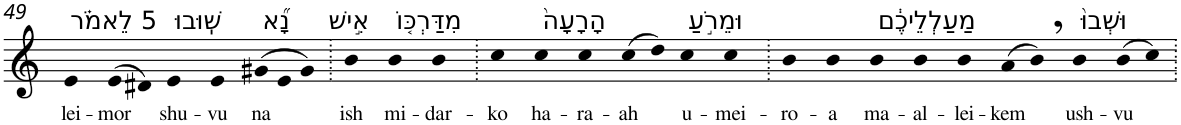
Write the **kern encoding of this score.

**kern	**text
*part1	*part1
*staff1	*staff1
*I"Piano	*
*I'Pno	*
!!LO:PB:g=z
*clefG2	*
*k[]	*
=49	=49
!LO:TX:a:t=5 לֵאמֹ֗ר	!
!	!LO:LY:b
4e	lei-
!	!LO:LY:b
(>8e	-mor
8d#X)	.
!LO:TX:a:t=שֽׁוּבוּ	!
!	!LO:LY:b
4e	shu-
!	!LO:LY:b
4e	-vu
*Xtuplet	*
!LO:TX:a:t=נָ֞א	!
!	!LO:LY:b
(>12g#X	na
12e	.
12g#)	.
=50.	=50.
!LO:TX:a:t=אִ֣ישׁ	!
!	!LO:LY:b
4b	ish
!LO:TX:a:t=מִדַּרְכּ֤וֹ	!
!	!LO:LY:b
4b	mi-
!	!LO:LY:b
4b	-dar-
=51.	=51.
!	!LO:LY:b
4cc	-ko
!LO:TX:a:t=הָרָעָה֙	!
!	!LO:LY:b
4cc	ha-
!	!LO:LY:b
4cc	-ra-
!	!LO:LY:b
(>8cc	-ah
8dd)	.
!LO:TX:a:t=וּמֵרֹ֣עַ	!
!	!LO:LY:b
4cc	u-
!	!LO:LY:b
4cc	-mei-
=52.	=52.
!	!LO:LY:b
4b	-ro-
!	!LO:LY:b
4b	-a
!LO:TX:a:t=מַעַלְלֵיכֶ֔ם	!
!	!LO:LY:b
4b	ma-
!	!LO:LY:b
4b	-al-
!	!LO:LY:b
4b	-lei-
!	!LO:LY:b
(>8a	-kem
8b,)	.
!LO:TX:a:t=וּשְׁבוּ֙	!
!	!LO:LY:b
4b	ush-
!	!LO:LY:b
(>8b	-vu
8cc)	.
=.	=.
*-	*-
